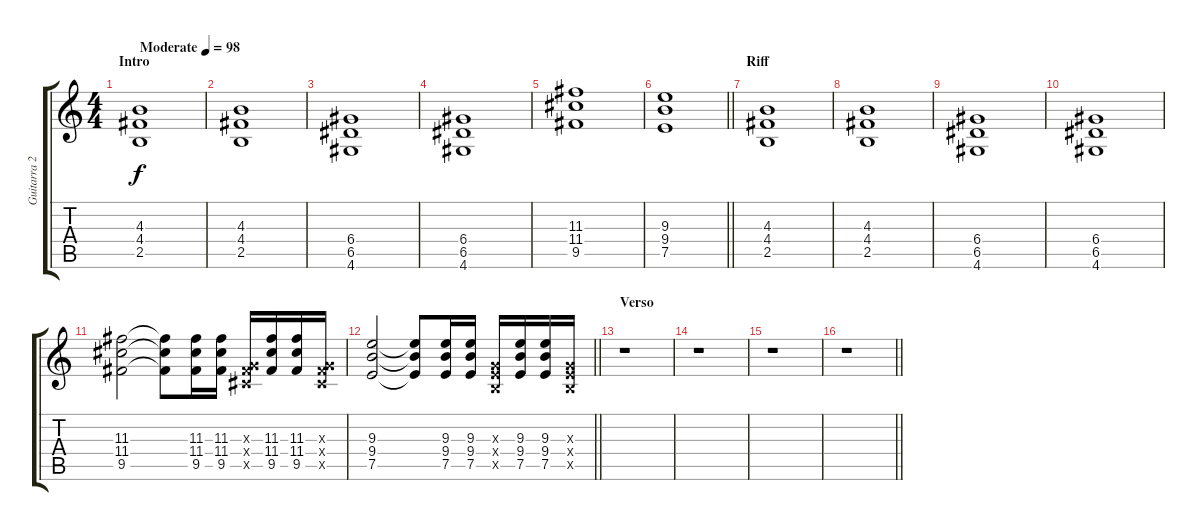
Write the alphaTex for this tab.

\track ("Guitarra 2" "Guitarra 2") {instrument distortionguitar}
\staff {score tabs}
\tuning (E4 B3 G3 D3 A2 E2) {hide}
\ts (4 4)
\section ("" "Intro")
\tempo (98 "Moderate")
\clef g2
\ks c
(4.3 4.4 2.5).1{dy f instrument distortionguitar} |
(4.3 4.4 2.5).1 |
(6.4 6.5 4.6).1 |
(6.4 6.5 4.6).1 |
(11.3 11.4 9.5).1 |
\barLineRight lightlight
(9.3 9.4 7.5).1 |
\section ("" "Riff")
(4.3 4.4 2.5).1 |
(4.3 4.4 2.5).1 |
(6.4 6.5 4.6).1 |
(6.4 6.5 4.6).1 |
(11.3 11.4 9.5).2 (11.3{t} 11.4{t} 9.5{t}).8 (11.3 11.4 9.5).16 (11.3 11.4 9.5).16 (0.3{x} 4.4{x} 4.5{x}).16 (11.3 11.4 9.5).16 (11.3 11.4 9.5).16 (0.3{x} 4.4{x} 4.5{x}).16 |
\barLineRight lightlight
(9.3 9.4 7.5).2 (9.3{t} 9.4{t} 7.5{t}).8 (9.3 9.4 7.5).16 (9.3 9.4 7.5).16 (0.3{x} 2.4{x} 2.5{x}).16 (9.3 9.4 7.5).16 (9.3 9.4 7.5).16 (0.3{x} 2.4{x} 2.5{x}).16 |
\section ("" "Verso")
r.1 |
r.1 |
r.1 |
\barLineRight lightlight
r.1
